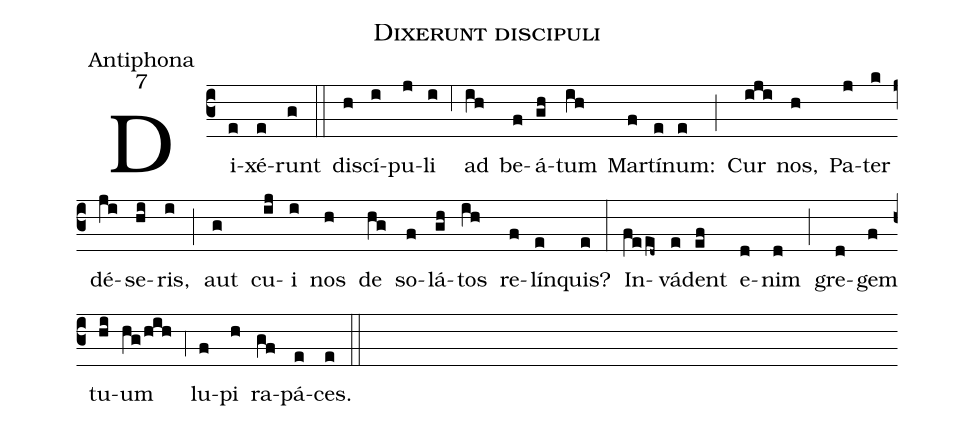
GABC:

name:Dixerunt discipuli;
office-part:Antiphona;
mode:7;
%%
(c3) Di(e)xé(e)runt(g) (::)
di(h)scí(i)pu(j)li(i) (,6) ad(ih) be(f)á(gh)tum(ih) Mar(f)tí(e)num:(e) (;) Cur(iji) nos,(h) Pa(j)ter(k) dé(ji)se(hi)ris,(i) (;) aut(g) cu(ij)i(i) nos(h) de(hg) so(f)lá(gh)tos(ih) re(f)lín(e)quis?(e) (:)
In(feed~)vá(e)dent(ef) e(d)nim(d) (;) gre(d)gem(f) tu(hi)um(hg/hih) (,4) lu(f)pi(h) ra(gf)pá(e)ces.(e) (::)
